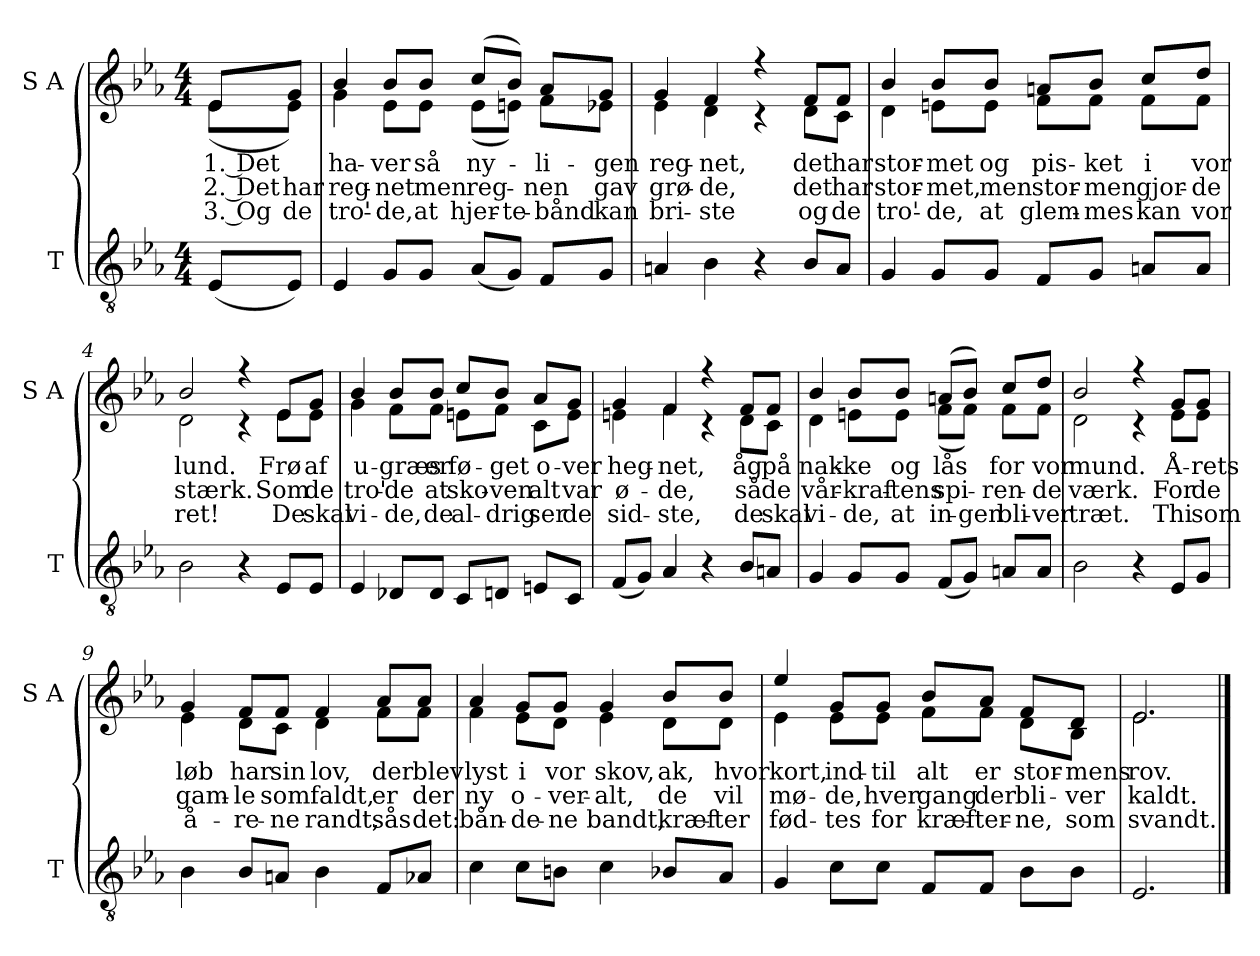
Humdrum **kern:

**kern	**kern	**text	**text	**text
*part2	*part1	*part1	*part1	*part1
*staff2	*staff1	*staff1	*staff1	*staff1
*I"T	*I"S A	*	*	*
*I'T	*I'S A	*	*	*
*clefGv2	*clefG2	*	*	*
*k[b-e-a-]	*k[b-e-a-]	*	*	*
*M4/4	*M4/4	*	*	*
=	=	=	=	=
!	!	!LO:LY:b	!LO:LY:b	!LO:LY:b
*	*^	*	*	*
(<8E-/L	8e-/L	(<8e-\L	1. Det	2. Det	3. Og
!	!	!	!	!LO:LY:b	!LO:LY:b
8E-/J)	8g/J	8e-\J)	.	har	de
=1	=1	=1	=1	=1	=1
!	!	!	!LO:LY:b	!LO:LY:b	!LO:LY:b
4E-/	4b-/	4g\	ha-	reg-	tro'-
!	!	!	!LO:LY:b	!LO:LY:b	!LO:LY:b
8G/L	8b-/L	8e-\L	-ver	-net	-de,
!	!	!	!LO:LY:b	!LO:LY:b	!LO:LY:b
8G/J	8b-/J	8e-\J	så	men	at
!	!	!	!LO:LY:b	!LO:LY:b	!LO:LY:b
(<8A-/L	(>8cc/L	(<8e-\L	ny-	reg-	hjer-
!	!	!	!	!	!LO:LY:b
8G/J)	8b-/J)	8en\J)	.	.	-te-
!	!	!	!LO:LY:b	!LO:LY:b	!LO:LY:b
8F/L	8a-/L	8f\L	-li-	-nen	-bånd
!	!	!	!LO:LY:b	!LO:LY:b	!LO:LY:b
8G/J	8g/J	8e-X\J	-gen	gav	kan
=2	=2	=2	=2	=2	=2
!	!	!	!LO:LY:b	!LO:LY:b	!LO:LY:b
4An/	4g/	4e-\	reg-	grø-	bri-
!	!	!	!LO:LY:b	!LO:LY:b	!LO:LY:b
4B-\	4f/	4d\	-net,	-de,	-ste
4r	4r	4r	.	.	.
!	!	!	!LO:LY:b	!LO:LY:b	!LO:LY:b
8B-/L	8f/L	8d\L	det	det	og
!	!	!	!LO:LY:b	!LO:LY:b	!LO:LY:b
8A/J	8f/J	8c\J	har	har	de
!!LO:LB:g=z	!!
=3	=3	=3	=3	=3	=3
!	!	!	!LO:LY:b	!LO:LY:b	!LO:LY:b
4G/	4b-/	4d\	stor-	stor-	tro'-
!	!	!	!LO:LY:b	!LO:LY:b	!LO:LY:b
8G/L	8b-/L	8en\L	-met	-met,	-de,
!	!	!	!LO:LY:b	!LO:LY:b	!LO:LY:b
8G/J	8b-/J	8e\J	og	men	at
!	!	!	!LO:LY:b	!LO:LY:b	!LO:LY:b
8F/L	8an/L	8f\L	pis-	stor-	glem-
!	!	!	!LO:LY:b	!LO:LY:b	!LO:LY:b
8G/J	8b-/J	8f\J	-ket	-men	-mes
!	!	!	!LO:LY:b	!LO:LY:b	!LO:LY:b
8An/L	8cc/L	8f\L	i	gjor-	kan
!	!	!	!LO:LY:b	!LO:LY:b	!LO:LY:b
8A/J	8dd/J	8f\J	vor	-de	vor
=4	=4	=4	=4	=4	=4
!	!	!	!LO:LY:b	!LO:LY:b	!LO:LY:b
2B-\	2b-/	2d\	lund.	stærk.	ret!
4r	4r	4r	.	.	.
!	!	!	!LO:LY:b	!LO:LY:b	!LO:LY:b
8E-/L	8e-/L	8e-\L	Frø	Som	De
!	!	!	!LO:LY:b	!LO:LY:b	!LO:LY:b
8E-/J	8g/J	8e-\J	af	de	skal
=5	=5	=5	=5	=5	=5
!	!	!	!LO:LY:b	!LO:LY:b	!LO:LY:b
4E-/	4b-/	4g\	u-	tro'-	vi-
!	!	!	!LO:LY:b	!LO:LY:b	!LO:LY:b
8D-X/L	8b-/L	8f\L	-græs	-de	-de,
!	!	!	!LO:LY:b	!LO:LY:b	!LO:LY:b
8D-/J	8b-/J	8f\J	er	at	de
!	!	!	!LO:LY:b	!LO:LY:b	!LO:LY:b
8C/L	8cc/L	8en\L	fø-	sko-	al-
!	!	!	!LO:LY:b	!LO:LY:b	!LO:LY:b
8Dn/J	8b-/J	8f\J	-get	-ven	-drig
!	!	!	!LO:LY:b	!LO:LY:b	!LO:LY:b
8En/L	8a-/L	8c\L	o-	alt	ser
!	!	!	!LO:LY:b	!LO:LY:b	!LO:LY:b
8C/J	8g/J	8e\J	-ver	var	de
!!LO:LB:g=z	!!
=6	=6	=6	=6	=6	=6
!	!	!	!LO:LY:b	!LO:LY:b	!LO:LY:b
(<8F/L	4g/	4en\	heg-	ø-	sid-
8G/J)	.	.	.	.	.
!	!	!	!LO:LY:b	!LO:LY:b	!LO:LY:b
4A-/	4f/	4f\	-net,	-de,	-ste,
4r	4r	4r	.	.	.
!	!	!	!LO:LY:b	!LO:LY:b	!LO:LY:b
8B-/L	8f/L	8d\L	åg	så	de
!	!	!	!LO:LY:b	!LO:LY:b	!LO:LY:b
8An/J	8f/J	8c\J	på	de	skal
=7	=7	=7	=7	=7	=7
!	!	!	!LO:LY:b	!LO:LY:b	!LO:LY:b
4G/	4b-/	4d\	nak-	vår-	vi-
!	!	!	!LO:LY:b	!LO:LY:b	!LO:LY:b
8G/L	8b-/L	8en\L	-ke	-kraf-	-de,
!	!	!	!LO:LY:b	!LO:LY:b	!LO:LY:b
8G/J	8b-/J	8e\J	og	-tens	at
!	!	!	!LO:LY:b	!LO:LY:b	!LO:LY:b
(<8F/L	(>8an/L	(<8f\L	lås	spi-	in-
!	!	!	!	!	!LO:LY:b
8G/J)	8b-/J)	8f\J)	.	.	-gen
!	!	!	!LO:LY:b	!LO:LY:b	!LO:LY:b
8An/L	8cc/L	8f\L	for	-ren-	bli-
!	!	!	!LO:LY:b	!LO:LY:b	!LO:LY:b
8A/J	8dd/J	8f\J	vor	-de	-ver
=8	=8	=8	=8	=8	=8
!	!	!	!LO:LY:b	!LO:LY:b	!LO:LY:b
2B-\	2b-/	2d\	mund.	værk.	træt.
4r	4r	4r	.	.	.
!	!	!	!LO:LY:b	!LO:LY:b	!LO:LY:b
8E-/L	8g/L	8e-\L	Å-	For	Thi
!	!	!	!LO:LY:b	!LO:LY:b	!LO:LY:b
8G/J	8g/J	8e-\J	-rets	de	som
!!LO:LB:g=z	!!
=9	=9	=9	=9	=9	=9
!	!	!	!LO:LY:b	!LO:LY:b	!LO:LY:b
4B-\	4g/	4e-\	løb	gam-	å-
!	!	!	!LO:LY:b	!LO:LY:b	!LO:LY:b
8B-/L	8f/L	8d\L	har	-le	-re-
!	!	!	!LO:LY:b	!LO:LY:b	!LO:LY:b
8An/J	8f/J	8c\J	sin	som	-ne
!	!	!	!LO:LY:b	!LO:LY:b	!LO:LY:b
4B-\	4f/	4d\	lov,	faldt,	randt,
!	!	!	!LO:LY:b	!LO:LY:b	!LO:LY:b
8F/L	8a-/L	8f\L	der	er	sås
!	!	!	!LO:LY:b	!LO:LY:b	!LO:LY:b
8A-X/J	8a-/J	8f\J	blev	der	det:
=10	=10	=10	=10	=10	=10
!	!	!	!LO:LY:b	!LO:LY:b	!LO:LY:b
4c\	4a-/	4f\	lyst	ny	bån-
!	!	!	!LO:LY:b	!LO:LY:b	!LO:LY:b
8c\L	8g/L	8e-\L	i	o-	-de-
!	!	!	!LO:LY:b	!LO:LY:b	!LO:LY:b
8Bn\J	8g/J	8d\J	vor	-ver-	-ne
!	!	!	!LO:LY:b	!LO:LY:b	!LO:LY:b
4c\	4g/	4e-\	skov,	-alt,	bandt,
!	!	!	!LO:LY:b	!LO:LY:b	!LO:LY:b
8B-X/L	8b-/L	8d\L	ak,	de	kræf-
!	!	!	!LO:LY:b	!LO:LY:b	!LO:LY:b
8A-/J	8b-/J	8d\J	hvor	vil	-ter
!!LO:PB:g=z	!!
=11	=11	=11	=11	=11	=11
!	!	!	!LO:LY:b	!LO:LY:b	!LO:LY:b
4G/	4ee-/	4e-\	kort,	mø-	fød-
!	!	!	!LO:LY:b	!LO:LY:b	!LO:LY:b
8c\L	8g/L	8e-\L	ind-	-de,	-tes
!	!	!	!LO:LY:b	!LO:LY:b	!LO:LY:b
8c\J	8g/J	8e-\J	-til	hver	for
!	!	!	!LO:LY:b	!LO:LY:b	!LO:LY:b
8F/L	8b-/L	8f\L	alt	gang	kræf-
!	!	!	!LO:LY:b	!LO:LY:b	!LO:LY:b
8F/J	8a-/J	8f\J	er	der	-ter-
!	!	!	!LO:LY:b	!LO:LY:b	!LO:LY:b
8B-\L	8f/L	8d\L	stor-	bli-	-ne,
!	!	!	!LO:LY:b	!LO:LY:b	!LO:LY:b
8B-\J	8d/J	8B-\J	-mens	-ver	som
=12	=12	=12	=12	=12	=12
!	!	!	!LO:LY:b	!LO:LY:b	!LO:LY:b
2.E-/	2.e-/	2.e-\	rov.	kaldt.	svandt.
*	*v	*v	*	*	*
==	==	==	==	==
*-	*-	*-	*-	*-
